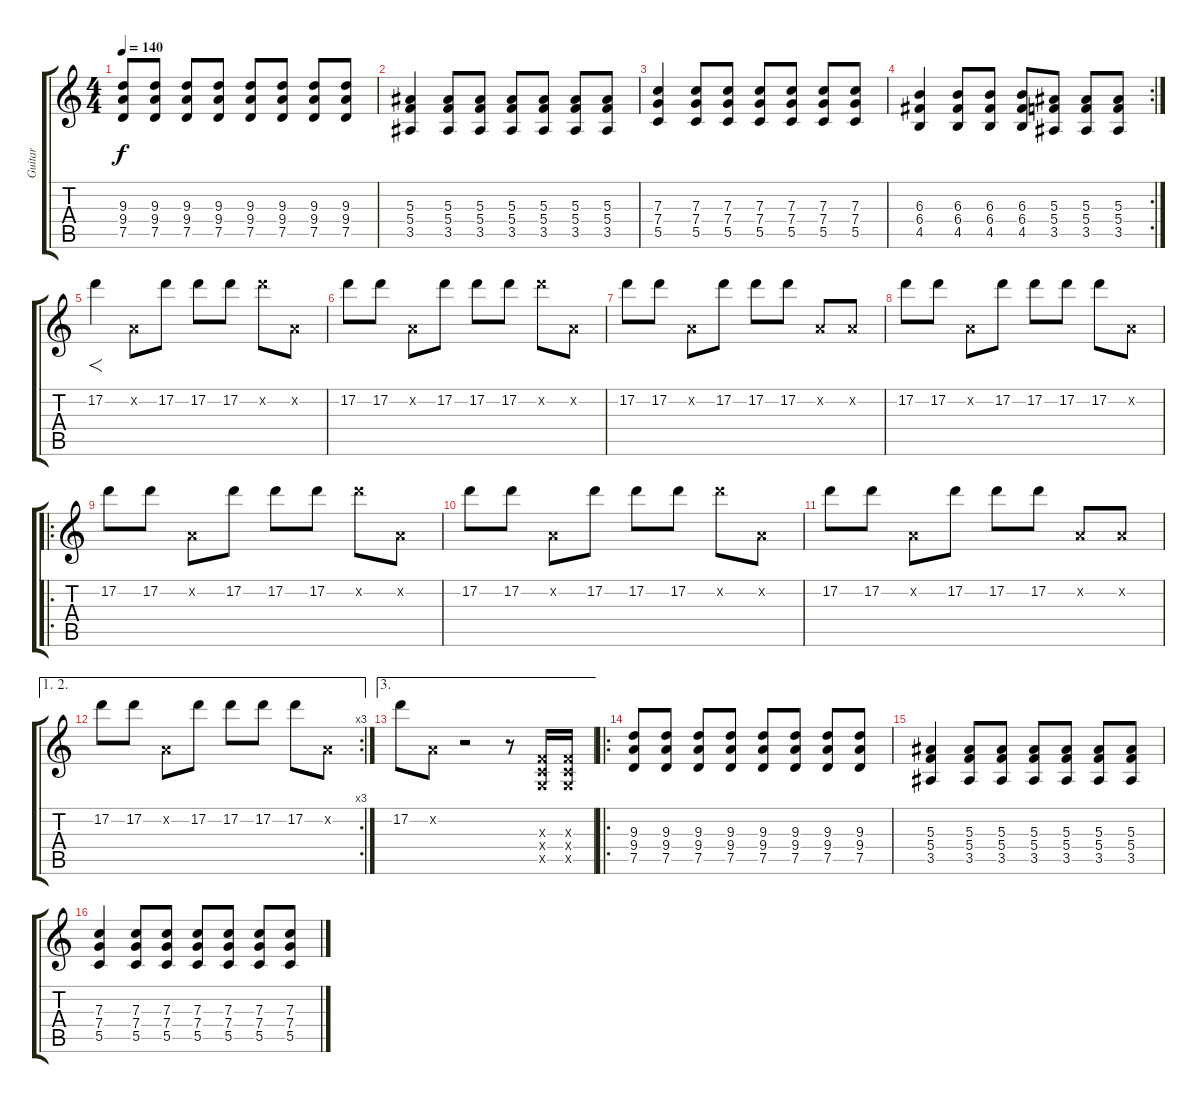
\track ("Guitar" "Guitar") {instrument distortionguitar}
\staff {score tabs}
\tuning (D4 A3 F3 C3 G2 D2) {hide}
\ts (4 4)
\tempo 140
\clef g2
\ks c
(9.3 9.4 7.5).8{dy f} (9.3 9.4 7.5).8 (9.3 9.4 7.5).8 (9.3 9.4 7.5).8 (9.3 9.4 7.5).8 (9.3 9.4 7.5).8 (9.3 9.4 7.5).8 (9.3 9.4 7.5).8 |
(5.3 5.4 3.5).4 (5.3 5.4 3.5).8 (5.3 5.4 3.5).8 (5.3 5.4 3.5).8 (5.3 5.4 3.5).8 (5.3 5.4 3.5).8 (5.3 5.4 3.5).8 |
(7.3 7.4 5.5).4 (7.3 7.4 5.5).8 (7.3 7.4 5.5).8 (7.3 7.4 5.5).8 (7.3 7.4 5.5).8 (7.3 7.4 5.5).8 (7.3 7.4 5.5).8 |
\rc 2
(6.3 6.4 4.5).4 (6.3 6.4 4.5).8 (6.3 6.4 4.5).8 (6.3 6.4 4.5).8 (5.3 5.4 3.5).8 (5.3 5.4 3.5).8 (5.3 5.4 3.5).8 |
17.2.4{f} 0.2{x}.8 17.2.8 17.2.8 17.2.8 17.2{x}.8 0.2{x}.8 |
17.2.8 17.2.8 0.2{x}.8 17.2.8 17.2.8 17.2.8 17.2{x}.8 0.2{x}.8 |
17.2.8 17.2.8 0.2{x}.8 17.2.8 17.2.8 17.2.8 0.2{x}.8 0.2{x}.8 |
17.2.8 17.2.8 0.2{x}.8 17.2.8 17.2.8 17.2.8 17.2.8 0.2{x}.8 |
\ro
17.2.8 17.2.8 0.2{x}.8 17.2.8 17.2.8 17.2.8 17.2{x}.8 0.2{x}.8 |
17.2.8 17.2.8 0.2{x}.8 17.2.8 17.2.8 17.2.8 17.2{x}.8 0.2{x}.8 |
17.2.8 17.2.8 0.2{x}.8 17.2.8 17.2.8 17.2.8 0.2{x}.8 0.2{x}.8 |
\ae (1 2)
\rc 3
17.2.8 17.2.8 0.2{x}.8 17.2.8 17.2.8 17.2.8 17.2.8 0.2{x}.8 |
\ae 3
17.2.8 0.2{x}.8 r.2 r.8 (0.3{x} 0.4{x} 0.5{x}).16 (0.3{x} 0.4{x} 0.5{x}).16 |
\ro
(9.3 9.4 7.5).8 (9.3 9.4 7.5).8 (9.3 9.4 7.5).8 (9.3 9.4 7.5).8 (9.3 9.4 7.5).8 (9.3 9.4 7.5).8 (9.3 9.4 7.5).8 (9.3 9.4 7.5).8 |
(5.3 5.4 3.5).4 (5.3 5.4 3.5).8 (5.3 5.4 3.5).8 (5.3 5.4 3.5).8 (5.3 5.4 3.5).8 (5.3 5.4 3.5).8 (5.3 5.4 3.5).8 |
(7.3 7.4 5.5).4 (7.3 7.4 5.5).8 (7.3 7.4 5.5).8 (7.3 7.4 5.5).8 (7.3 7.4 5.5).8 (7.3 7.4 5.5).8 (7.3 7.4 5.5).8
